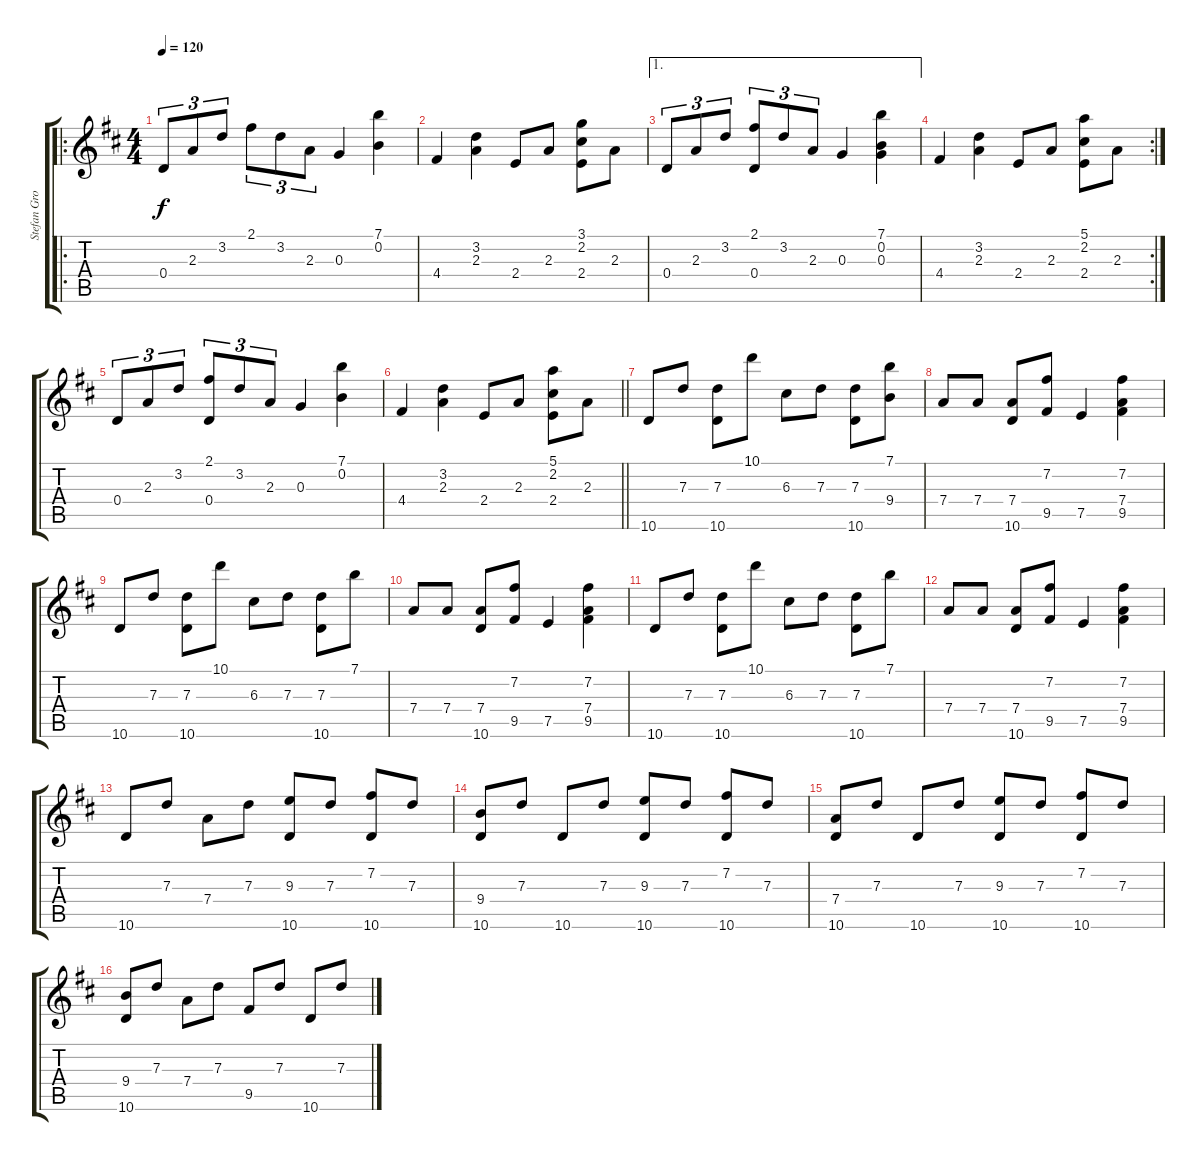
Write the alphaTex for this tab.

\track ("Stefan Grossman" "Stefan Gro") {instrument acousticguitarnylon}
\staff {score tabs}
\tuning (E4 B3 G3 D3 A2 E2) {hide}
\ro
\ts (4 4)
\tempo 120
\clef g2
\ks d
0.4.8{tu (3 2) dy f} 2.3.8{tu (3 2)} 3.2.8{tu (3 2)} 2.1.8{tu (3 2)} 3.2.8{tu (3 2)} 2.3.8{tu (3 2)} 0.3.4 (7.1 0.2).4 |
4.4.4 (3.2 2.3).4 2.4.8 2.3.8 (3.1 2.2 2.4).8 2.3.8 |
\ae 1
0.4.8{tu (3 2)} 2.3.8{tu (3 2)} 3.2.8{tu (3 2)} (2.1 0.4).8{tu (3 2)} 3.2.8{tu (3 2)} 2.3.8{tu (3 2)} 0.3.4 (7.1 0.2 0.3).4 |
\rc 2
4.4.4 (3.2 2.3).4 2.4.8 2.3.8 (5.1 2.2 2.4).8 2.3.8 |
0.4.8{tu (3 2)} 2.3.8{tu (3 2)} 3.2.8{tu (3 2)} (2.1 0.4).8{tu (3 2)} 3.2.8{tu (3 2)} 2.3.8{tu (3 2)} 0.3.4 (7.1 0.2).4 |
\barLineRight lightlight
4.4.4 (3.2 2.3).4 2.4.8 2.3.8 (5.1 2.2 2.4).8 2.3.8 |
10.6.8 7.3.8 (7.3 10.6).8 10.1.8 6.3.8 7.3.8 (7.3 10.6).8 (7.1 9.4).8 |
7.4.8 7.4.8 (7.4 10.6).8 (7.2 9.5).8 7.5.4 (7.2 7.4 9.5).4 |
10.6.8 7.3.8 (7.3 10.6).8 10.1.8 6.3.8 7.3.8 (7.3 10.6).8 7.1.8 |
7.4.8 7.4.8 (7.4 10.6).8 (7.2 9.5).8 7.5.4 (7.2 7.4 9.5).4 |
10.6.8 7.3.8 (7.3 10.6).8 10.1.8 6.3.8 7.3.8 (7.3 10.6).8 7.1.8 |
7.4.8 7.4.8 (7.4 10.6).8 (7.2 9.5).8 7.5.4 (7.2 7.4 9.5).4 |
10.6.8 7.3.8 7.4.8 7.3.8 (9.3 10.6).8 7.3.8 (7.2 10.6).8 7.3.8 |
(9.4 10.6).8 7.3.8 10.6.8 7.3.8 (9.3 10.6).8 7.3.8 (7.2 10.6).8 7.3.8 |
(7.4 10.6).8 7.3.8 10.6.8 7.3.8 (9.3 10.6).8 7.3.8 (7.2 10.6).8 7.3.8 |
(9.4 10.6).8 7.3.8 7.4.8 7.3.8 9.5.8 7.3.8 10.6.8 7.3.8
